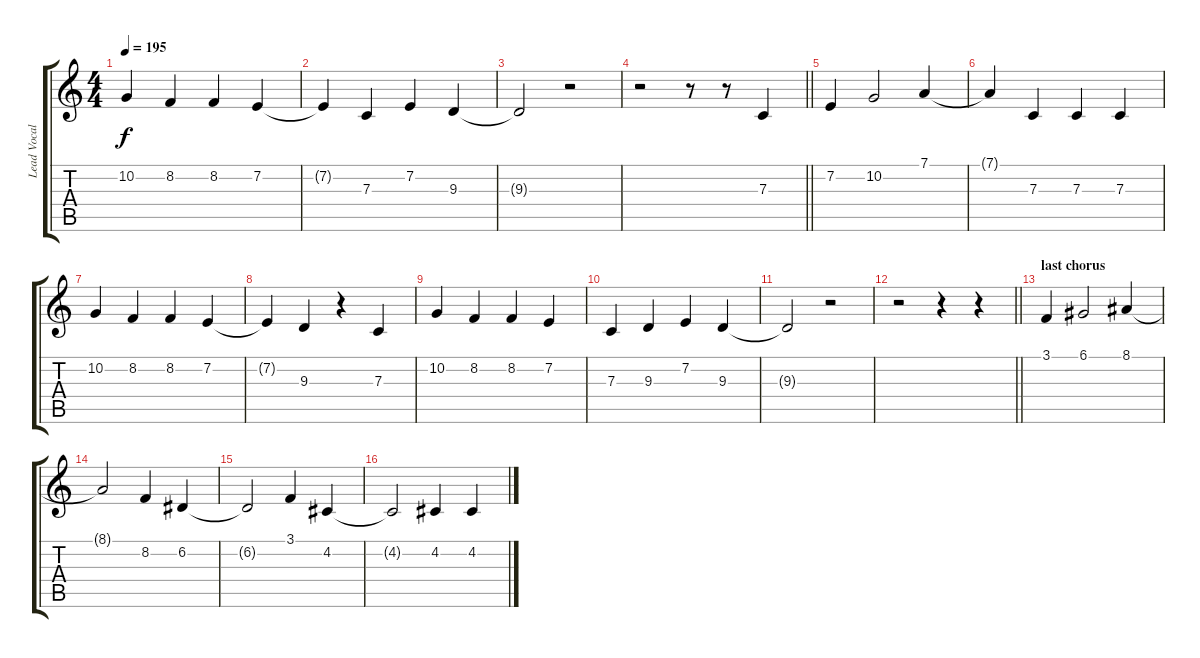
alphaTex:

\track ("Lead Vocal" "Lead Vocal") {instrument altosax}
\staff {score tabs}
\tuning (D4 A3 F3 C3 G2 C2) {hide}
\ts (4 4)
\tempo 195
\clef g2
\ks c
10.2.4{dy f} 8.2.4 8.2.4 7.2.4 |
7.2{t}.4 7.3.4 7.2.4 9.3.4 |
9.3{t}.2 r.2 |
\barLineRight lightlight
r.2 r.8 r.8 7.3.4 |
7.2.4 10.2.2 7.1.4 |
7.1{t}.4 7.3.4 7.3.4 7.3.4 |
10.2.4 8.2.4 8.2.4 7.2.4 |
7.2{t}.4 9.3.4 r.4 7.3.4 |
10.2.4 8.2.4 8.2.4 7.2.4 |
7.3.4 9.3.4 7.2.4 9.3.4 |
9.3{t}.2 r.2 |
\barLineRight lightlight
r.2 r.4 r.4 |
\section ("" "last chorus")
3.1.4{volume 11} 6.1.2 8.1.4 |
8.1{t}.2 8.2.4 6.2.4 |
6.2{t}.2 3.1.4 4.2.4 |
4.2{t}.2 4.2.4 4.2.4
